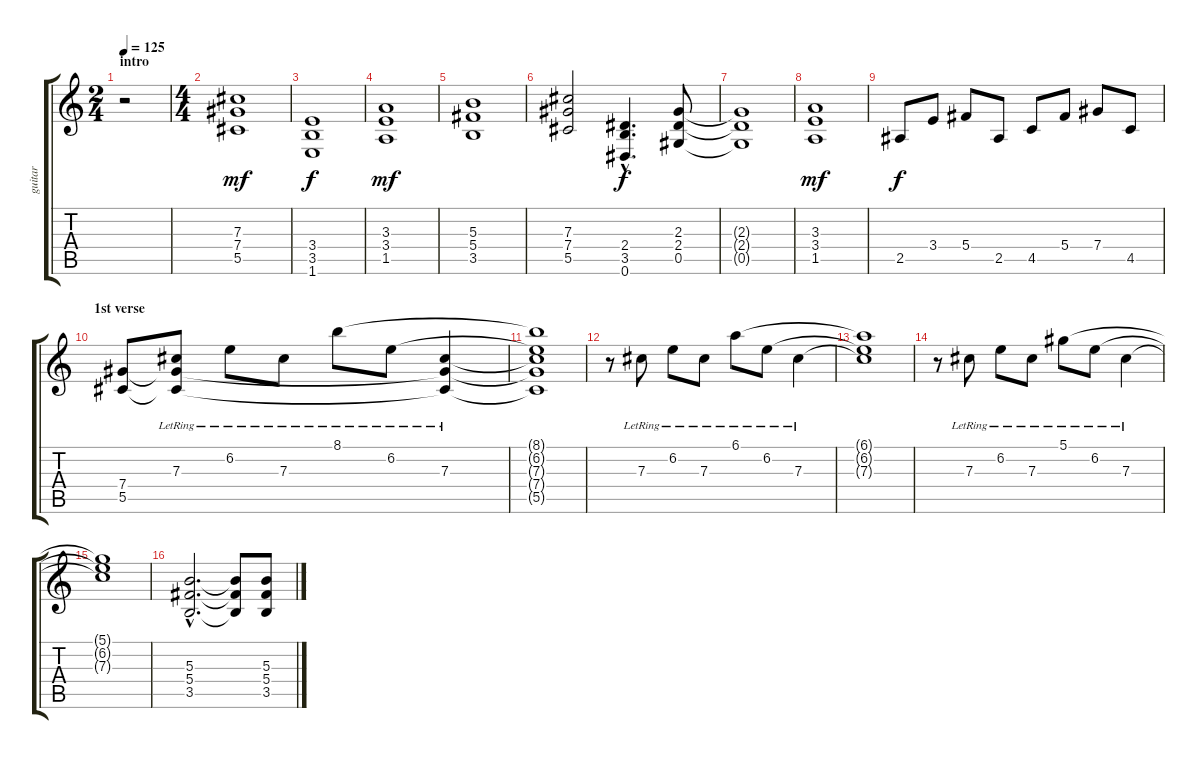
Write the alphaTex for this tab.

\track ("guitar" "guitar") {instrument distortionguitar}
\staff {score tabs}
\tuning (Eb4 Bb3 Gb3 Db3 Ab2 Eb2) {hide}
\ts (2 4)
\section ("" "intro")
\tempo 125
\clef g2
\ks c
r.2{dy mf instrument distortionguitar} |
\ts (4 4)
(7.3 7.4 5.5).1 |
(3.4 3.5 1.6).1{dy f} |
(3.3 3.4 1.5).1{dy mf} |
(5.3 5.4 3.5).1 |
(7.3 7.4 5.5).2 (2.4{hac} 3.5{hac} 0.6{hac}).4{d dy f} (2.3 2.4 0.5).8 |
(2.3{t} 2.4{t} 0.5{t}).1 |
(3.3 3.4 1.5).1{dy mf} |
2.5.8{dy f} 3.4.8 5.4.8 2.5.8 4.5.8 5.4.8 7.4.8 4.5.8 |
\section ("" "1st verse")
(7.4 5.5).8{volume 6} (7.3{lr} 7.4{t} 5.5{t}).8{volume 13 instrument electricguitarclean} 6.2{lr}.8 7.3{lr}.8 8.1{lr}.8 6.2{lr}.8 (7.3{lr} 7.4{t} 5.5{t}).4 |
(8.1{t} 6.2{t} 7.3{t} 7.4{t} 5.5{t}).1 |
r.8{volume 11} 7.3{lr}.8 6.2{lr}.8 7.3{lr}.8 6.1{lr}.8 6.2{lr}.8 7.3{lr}.4 |
(6.1{t} 6.2{t} 7.3{t}).1 |
r.8 7.3{lr}.8 6.2{lr}.8 7.3{lr}.8 5.1{lr}.8 6.2{lr}.8 7.3{lr}.4 |
(5.1{t} 6.2{t} 7.3{t}).1 |
(5.3{hac} 5.4{hac} 3.5{hac}).2{d volume 13 instrument distortionguitar} (5.3{t} 5.4{t} 3.5{t}).8 (5.3 5.4 3.5).8
